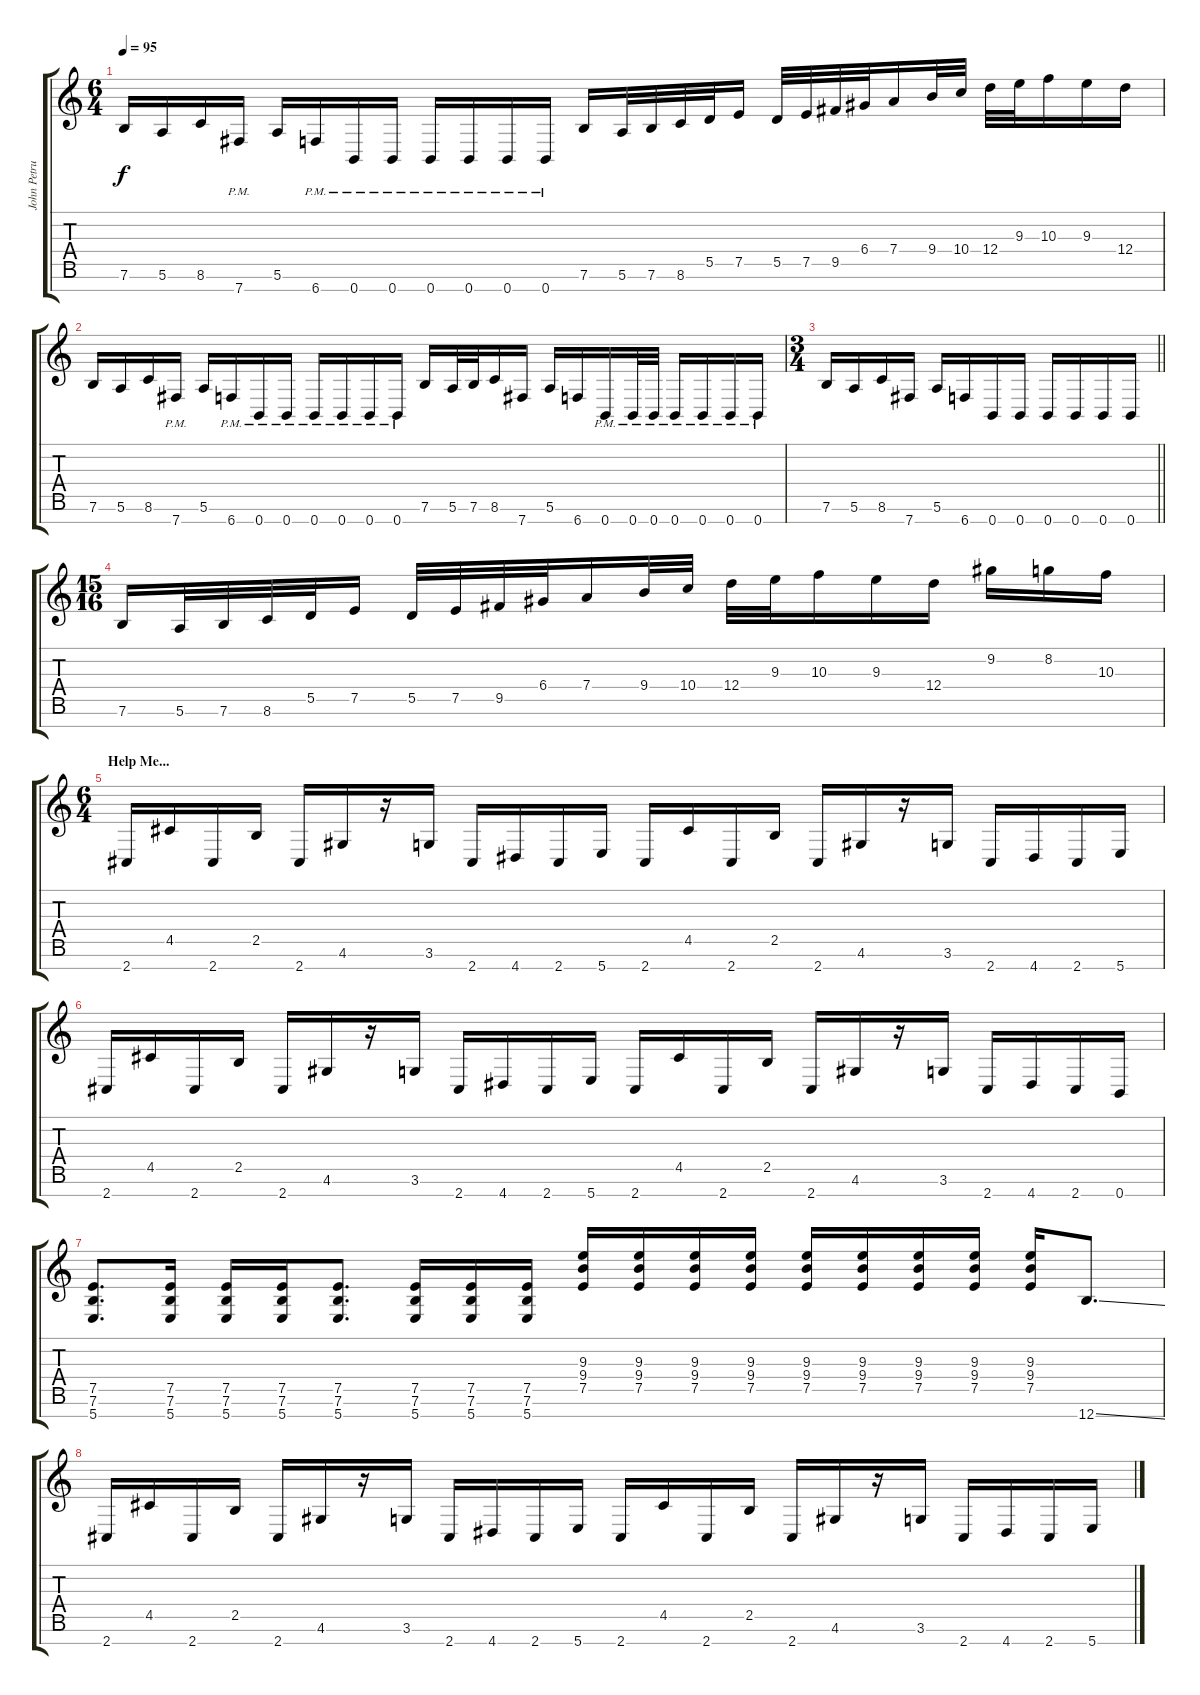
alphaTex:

\track ("John Petrucci" "John Petru") {instrument overdrivenguitar}
\staff {score tabs}
\tuning (E4 B3 G3 D3 A2 E2 B1) {hide}
\ts (6 4)
\tempo 95
\clef g2
\ks c
7.6.16{dy f} 5.6.16 8.6.16 7.7{pm}.16 5.6.16 6.7{pm}.16 0.7{pm}.16 0.7{pm}.16 0.7{pm}.16 0.7{pm}.16 0.7{pm}.16 0.7{pm}.16 7.6.16 5.6.32 7.6.32 8.6.32 5.5.32 7.5.16 5.5.32 7.5.32 9.5.32 6.4.32 7.4.16 9.4.32 10.4.32 12.4.32 9.3.32 10.3.16 9.3.16 12.4.16 |
7.6.16 5.6.16 8.6.16 7.7{pm}.16 5.6.16 6.7{pm}.16 0.7{pm}.16 0.7{pm}.16 0.7{pm}.16 0.7{pm}.16 0.7{pm}.16 0.7{pm}.16 7.6.16 5.6.32 7.6.32 8.6.16 7.7.16 5.6.16 6.7.16 0.7{pm}.16 0.7{pm}.32 0.7{pm}.32 0.7{pm}.16 0.7{pm}.16 0.7{pm}.16 0.7{pm}.16 |
\ts (3 4)
\barLineRight lightlight
7.6.16 5.6.16 8.6.16 7.7.16 5.6.16 6.7.16 0.7.16 0.7.16 0.7.16 0.7.16 0.7.16 0.7.16 |
\ts (15 16)
7.6.16 5.6.32 7.6.32 8.6.32 5.5.32 7.5.16 5.5.32 7.5.32 9.5.32 6.4.32 7.4.16 9.4.32 10.4.32 12.4.32 9.3.32 10.3.16 9.3.16 12.4.16 9.2.16 8.2.16 10.3.16 |
\ts (6 4)
\section ("" "Help Me...")
2.7.16 4.5.16 2.7.16 2.5.16 2.7.16 4.6.16 r.16 3.6.16 2.7.16 4.7.16 2.7.16 5.7.16 2.7.16 4.5.16 2.7.16 2.5.16 2.7.16 4.6.16 r.16 3.6.16 2.7.16 4.7.16 2.7.16 5.7.16 |
2.7.16 4.5.16 2.7.16 2.5.16 2.7.16 4.6.16 r.16 3.6.16 2.7.16 4.7.16 2.7.16 5.7.16 2.7.16 4.5.16 2.7.16 2.5.16 2.7.16 4.6.16 r.16 3.6.16 2.7.16 4.7.16 2.7.16 0.7.16 |
(7.5 7.6 5.7).8{d} (7.5 7.6 5.7).16 (7.5 7.6 5.7).16 (7.5 7.6 5.7).16 (7.5 7.6 5.7).8{d} (7.5 7.6 5.7).16 (7.5 7.6 5.7).16 (7.5 7.6 5.7).16 (9.3 9.4 7.5).16 (9.3 9.4 7.5).16 (9.3 9.4 7.5).16 (9.3 9.4 7.5).16 (9.3 9.4 7.5).16 (9.3 9.4 7.5).16 (9.3 9.4 7.5).16 (9.3 9.4 7.5).16 (9.3 9.4 7.5).16 12.7{ss}.8{d} |
2.7.16 4.5.16 2.7.16 2.5.16 2.7.16 4.6.16 r.16 3.6.16 2.7.16 4.7.16 2.7.16 5.7.16 2.7.16 4.5.16 2.7.16 2.5.16 2.7.16 4.6.16 r.16 3.6.16 2.7.16 4.7.16 2.7.16 5.7.16
